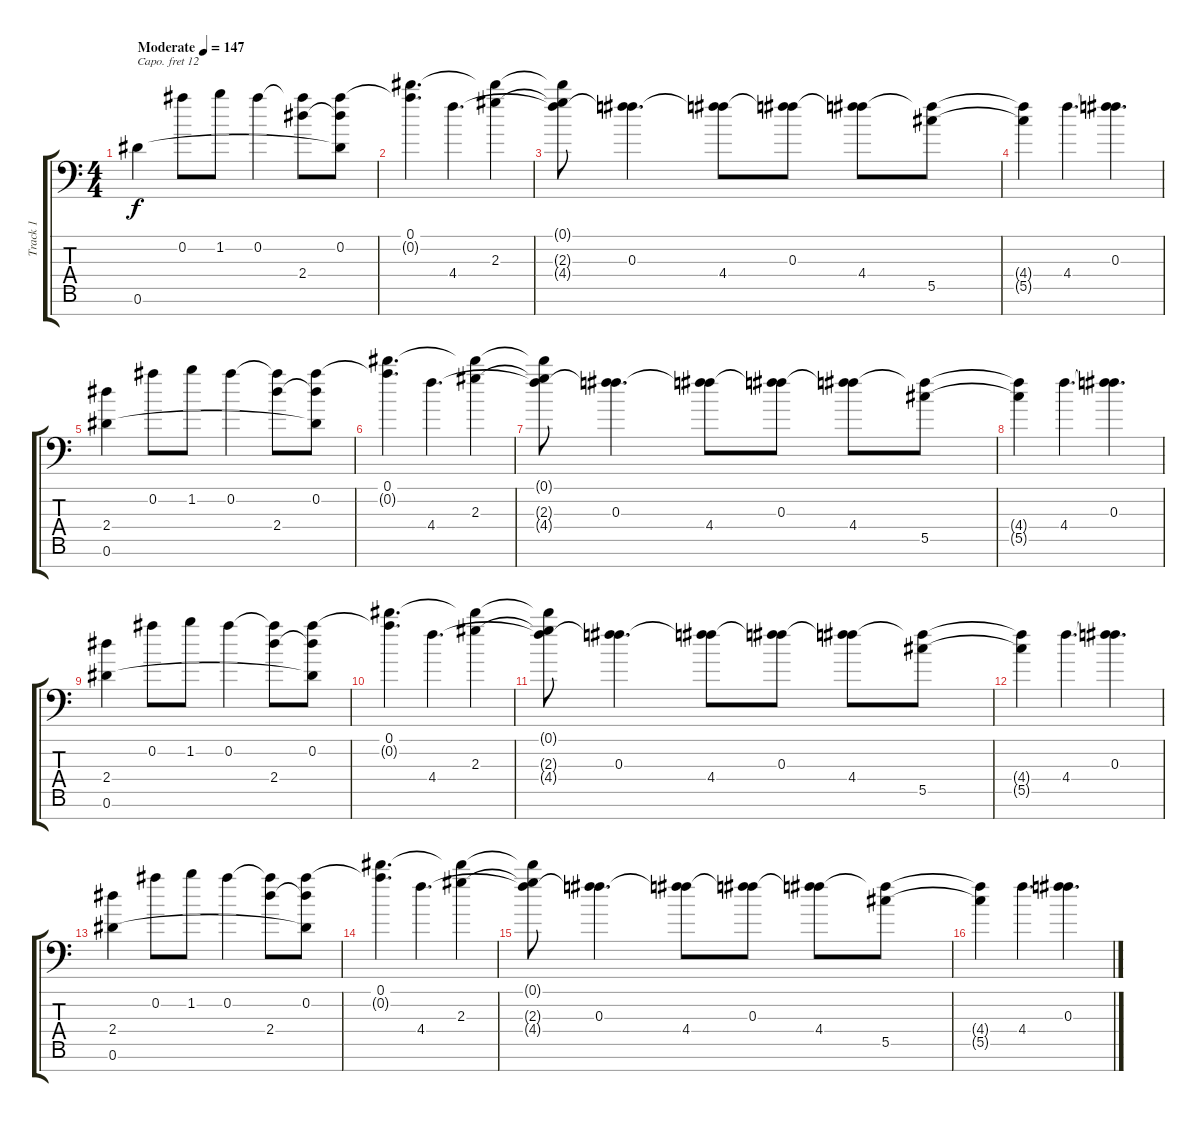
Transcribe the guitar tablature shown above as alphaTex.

\track ("Track 1" "Track 1") {instrument acousticguitarsteel}
\staff {score tabs}
\capo 12
\tuning (Eb4 Bb3 Gb3 Db3 Ab2 Eb2 Bb1) {hide}
\ts (4 4)
\tempo (147 "Moderate")
\clef f4
\ks c
0.6.4{dy f instrument acousticguitarsteel} 0.2.8 1.2.8 0.2.4 (0.2{t} 2.4).8 (0.2 2.4{t} 0.6{t}).8 |
(0.1 0.2{t}).4{d} 4.4.4{d} (0.1{t} 2.3).4 |
(0.1{t} 2.3{t} 4.4{t}).8 (0.3 4.4{t}).4{d} (0.3{t} 4.4).8 (0.3 4.4{t}).8 (0.3{t} 4.4).8 (4.4{t} 5.5).8 |
(4.4{t} 5.5{t}).4 4.4.4{d} (0.3 4.4{t}).4{d} |
(2.4 0.6).4 0.2.8 1.2.8 0.2.4 (0.2{t} 2.4).8 (0.2 2.4{t} 0.6{t}).8 |
(0.1 0.2{t}).4{d} 4.4.4{d} (0.1{t} 2.3).4 |
(0.1{t} 2.3{t} 4.4{t}).8 (0.3 4.4{t}).4{d} (0.3{t} 4.4).8 (0.3 4.4{t}).8 (0.3{t} 4.4).8 (4.4{t} 5.5).8 |
(4.4{t} 5.5{t}).4 4.4.4{d} (0.3 4.4{t}).4{d} |
(2.4 0.6).4 0.2.8 1.2.8 0.2.4 (0.2{t} 2.4).8 (0.2 2.4{t} 0.6{t}).8 |
(0.1 0.2{t}).4{d} 4.4.4{d} (0.1{t} 2.3).4 |
(0.1{t} 2.3{t} 4.4{t}).8 (0.3 4.4{t}).4{d} (0.3{t} 4.4).8 (0.3 4.4{t}).8 (0.3{t} 4.4).8 (4.4{t} 5.5).8 |
(4.4{t} 5.5{t}).4 4.4.4{d} (0.3 4.4{t}).4{d} |
(2.4 0.6).4 0.2.8 1.2.8 0.2.4 (0.2{t} 2.4).8 (0.2 2.4{t} 0.6{t}).8 |
(0.1 0.2{t}).4{d} 4.4.4{d} (0.1{t} 2.3).4 |
(0.1{t} 2.3{t} 4.4{t}).8 (0.3 4.4{t}).4{d} (0.3{t} 4.4).8 (0.3 4.4{t}).8 (0.3{t} 4.4).8 (4.4{t} 5.5).8 |
(4.4{t} 5.5{t}).4 4.4.4{d} (0.3 4.4{t}).4{d}
